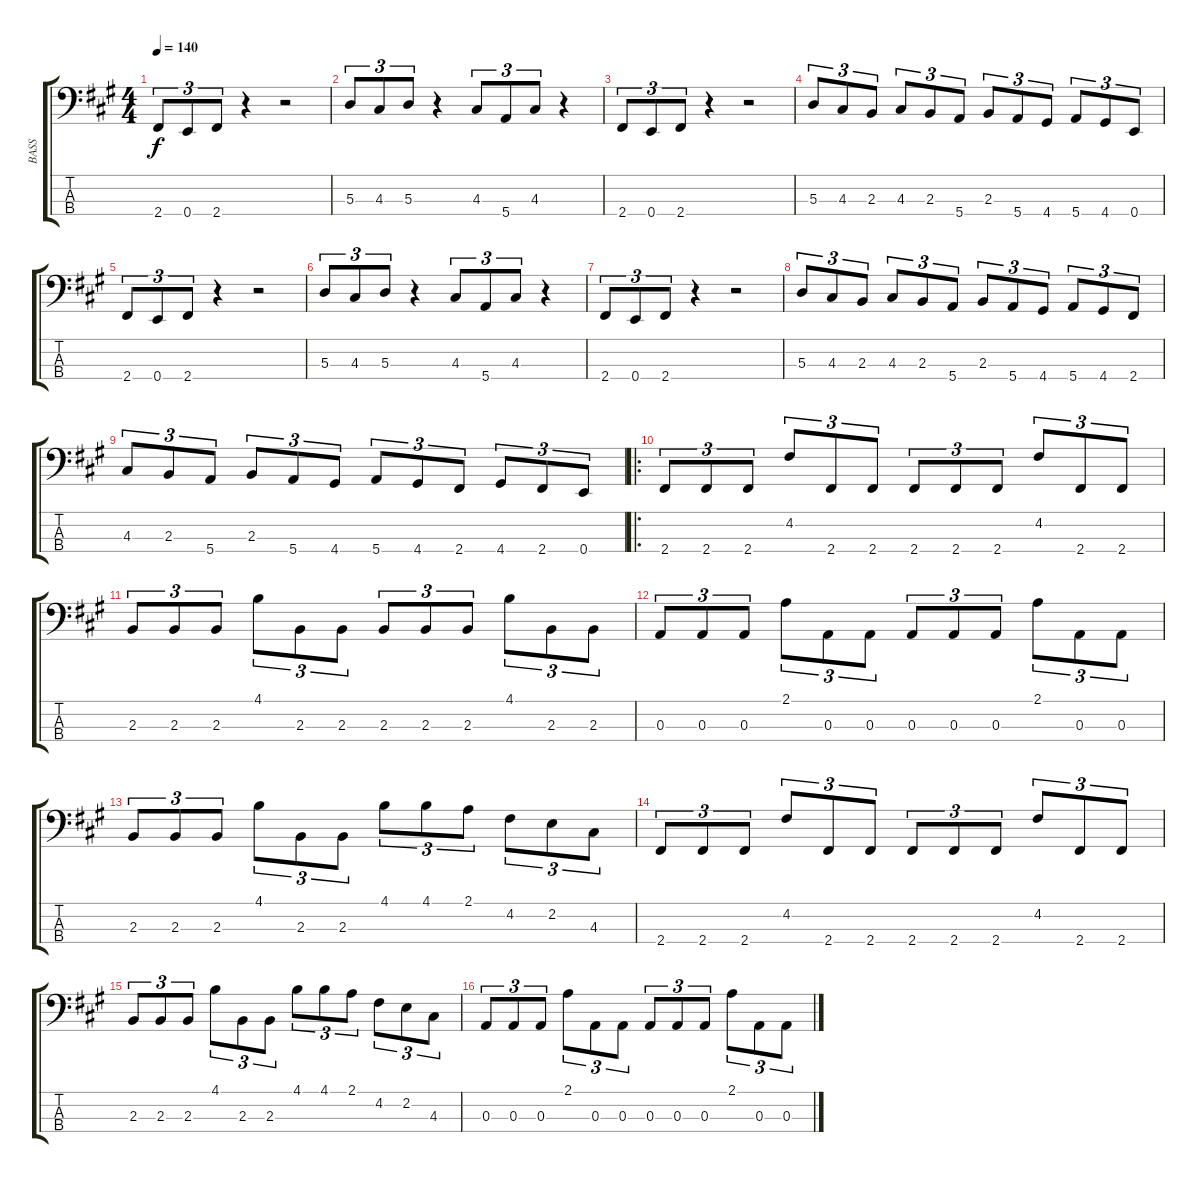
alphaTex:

\track ("BASS" "BASS") {instrument electricbassfinger}
\staff {score tabs}
\tuning (G2 D2 A1 E1) {hide}
\ts (4 4)
\tempo 140
\clef f4
\ks a
2.4.8{tu (3 2) dy f} 0.4.8{tu (3 2)} 2.4.8{tu (3 2)} r.4 r.2 |
5.3.8{tu (3 2)} 4.3.8{tu (3 2)} 5.3.8{tu (3 2)} r.4 4.3.8{tu (3 2)} 5.4.8{tu (3 2)} 4.3.8{tu (3 2)} r.4 |
2.4.8{tu (3 2)} 0.4.8{tu (3 2)} 2.4.8{tu (3 2)} r.4 r.2 |
5.3.8{tu (3 2)} 4.3.8{tu (3 2)} 2.3.8{tu (3 2)} 4.3.8{tu (3 2)} 2.3.8{tu (3 2)} 5.4.8{tu (3 2)} 2.3.8{tu (3 2)} 5.4.8{tu (3 2)} 4.4.8{tu (3 2)} 5.4.8{tu (3 2)} 4.4.8{tu (3 2)} 0.4.8{tu (3 2)} |
2.4.8{tu (3 2)} 0.4.8{tu (3 2)} 2.4.8{tu (3 2)} r.4 r.2 |
5.3.8{tu (3 2)} 4.3.8{tu (3 2)} 5.3.8{tu (3 2)} r.4 4.3.8{tu (3 2)} 5.4.8{tu (3 2)} 4.3.8{tu (3 2)} r.4 |
2.4.8{tu (3 2)} 0.4.8{tu (3 2)} 2.4.8{tu (3 2)} r.4 r.2 |
5.3.8{tu (3 2)} 4.3.8{tu (3 2)} 2.3.8{tu (3 2)} 4.3.8{tu (3 2)} 2.3.8{tu (3 2)} 5.4.8{tu (3 2)} 2.3.8{tu (3 2)} 5.4.8{tu (3 2)} 4.4.8{tu (3 2)} 5.4.8{tu (3 2)} 4.4.8{tu (3 2)} 2.4.8{tu (3 2)} |
4.3.8{tu (3 2)} 2.3.8{tu (3 2)} 5.4.8{tu (3 2)} 2.3.8{tu (3 2)} 5.4.8{tu (3 2)} 4.4.8{tu (3 2)} 5.4.8{tu (3 2)} 4.4.8{tu (3 2)} 2.4.8{tu (3 2)} 4.4.8{tu (3 2)} 2.4.8{tu (3 2)} 0.4.8{tu (3 2)} |
\ro
2.4.8{tu (3 2)} 2.4.8{tu (3 2)} 2.4.8{tu (3 2)} 4.2.8{tu (3 2)} 2.4.8{tu (3 2)} 2.4.8{tu (3 2)} 2.4.8{tu (3 2)} 2.4.8{tu (3 2)} 2.4.8{tu (3 2)} 4.2.8{tu (3 2)} 2.4.8{tu (3 2)} 2.4.8{tu (3 2)} |
2.3.8{tu (3 2)} 2.3.8{tu (3 2)} 2.3.8{tu (3 2)} 4.1.8{tu (3 2)} 2.3.8{tu (3 2)} 2.3.8{tu (3 2)} 2.3.8{tu (3 2)} 2.3.8{tu (3 2)} 2.3.8{tu (3 2)} 4.1.8{tu (3 2)} 2.3.8{tu (3 2)} 2.3.8{tu (3 2)} |
0.3.8{tu (3 2)} 0.3.8{tu (3 2)} 0.3.8{tu (3 2)} 2.1.8{tu (3 2)} 0.3.8{tu (3 2)} 0.3.8{tu (3 2)} 0.3.8{tu (3 2)} 0.3.8{tu (3 2)} 0.3.8{tu (3 2)} 2.1.8{tu (3 2)} 0.3.8{tu (3 2)} 0.3.8{tu (3 2)} |
2.3.8{tu (3 2)} 2.3.8{tu (3 2)} 2.3.8{tu (3 2)} 4.1.8{tu (3 2)} 2.3.8{tu (3 2)} 2.3.8{tu (3 2)} 4.1.8{tu (3 2)} 4.1.8{tu (3 2)} 2.1.8{tu (3 2)} 4.2.8{tu (3 2)} 2.2.8{tu (3 2)} 4.3.8{tu (3 2)} |
2.4.8{tu (3 2)} 2.4.8{tu (3 2)} 2.4.8{tu (3 2)} 4.2.8{tu (3 2)} 2.4.8{tu (3 2)} 2.4.8{tu (3 2)} 2.4.8{tu (3 2)} 2.4.8{tu (3 2)} 2.4.8{tu (3 2)} 4.2.8{tu (3 2)} 2.4.8{tu (3 2)} 2.4.8{tu (3 2)} |
2.3.8{tu (3 2)} 2.3.8{tu (3 2)} 2.3.8{tu (3 2)} 4.1.8{tu (3 2)} 2.3.8{tu (3 2)} 2.3.8{tu (3 2)} 4.1.8{tu (3 2)} 4.1.8{tu (3 2)} 2.1.8{tu (3 2)} 4.2.8{tu (3 2)} 2.2.8{tu (3 2)} 4.3.8{tu (3 2)} |
0.3.8{tu (3 2)} 0.3.8{tu (3 2)} 0.3.8{tu (3 2)} 2.1.8{tu (3 2)} 0.3.8{tu (3 2)} 0.3.8{tu (3 2)} 0.3.8{tu (3 2)} 0.3.8{tu (3 2)} 0.3.8{tu (3 2)} 2.1.8{tu (3 2)} 0.3.8{tu (3 2)} 0.3.8{tu (3 2)}
